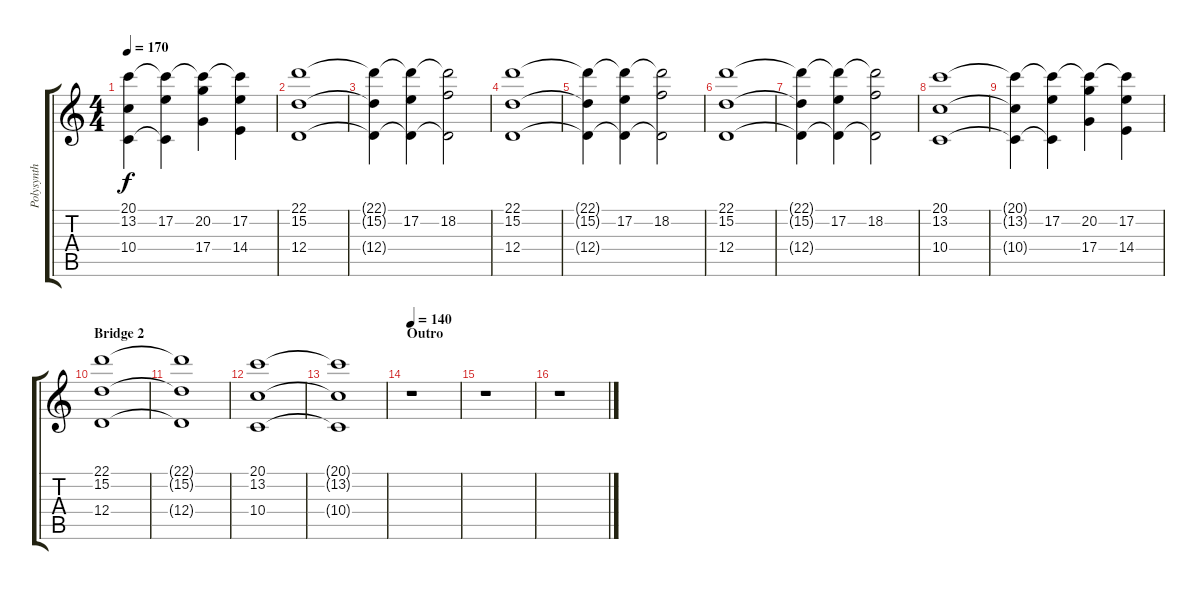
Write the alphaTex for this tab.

\track ("Polysynth" "Polysynth") {instrument pad3polysynth}
\staff {score tabs}
\tuning (E4 B3 G3 D3 A2 D2) {hide}
\ts (4 4)
\tempo 170
\clef g2
\ks c
(20.1{t} 13.2{t} 10.4{t}).4{dy f} (20.1{t} 17.2 10.4{t}).4 (20.1{t} 20.2 17.4).4 (20.1{t} 17.2 14.4).4 |
(22.1 15.2 12.4).1 |
(22.1{t} 15.2{t} 12.4{t}).4 (22.1{t} 17.2 12.4{t}).4 (22.1{t} 18.2 12.4{t}).2 |
(22.1 15.2 12.4).1 |
(22.1{t} 15.2{t} 12.4{t}).4 (22.1{t} 17.2 12.4{t}).4 (22.1{t} 18.2 12.4{t}).2 |
(22.1 15.2 12.4).1 |
(22.1{t} 15.2{t} 12.4{t}).4 (22.1{t} 17.2 12.4{t}).4 (22.1{t} 18.2 12.4{t}).2 |
(20.1 13.2 10.4).1 |
(20.1{t} 13.2{t} 10.4{t}).4 (20.1{t} 17.2 10.4{t}).4 (20.1{t} 20.2 17.4).4 (20.1{t} 17.2 14.4).4 |
\section ("" "Bridge 2")
(22.1 15.2 12.4).1 |
(22.1{t} 15.2{t} 12.4{t}).1 |
(20.1 13.2 10.4).1 |
(20.1{t} 13.2{t} 10.4{t}).1 |
\section ("" "Outro")
\tempo 140
r.1 |
r.1 |
r.1
